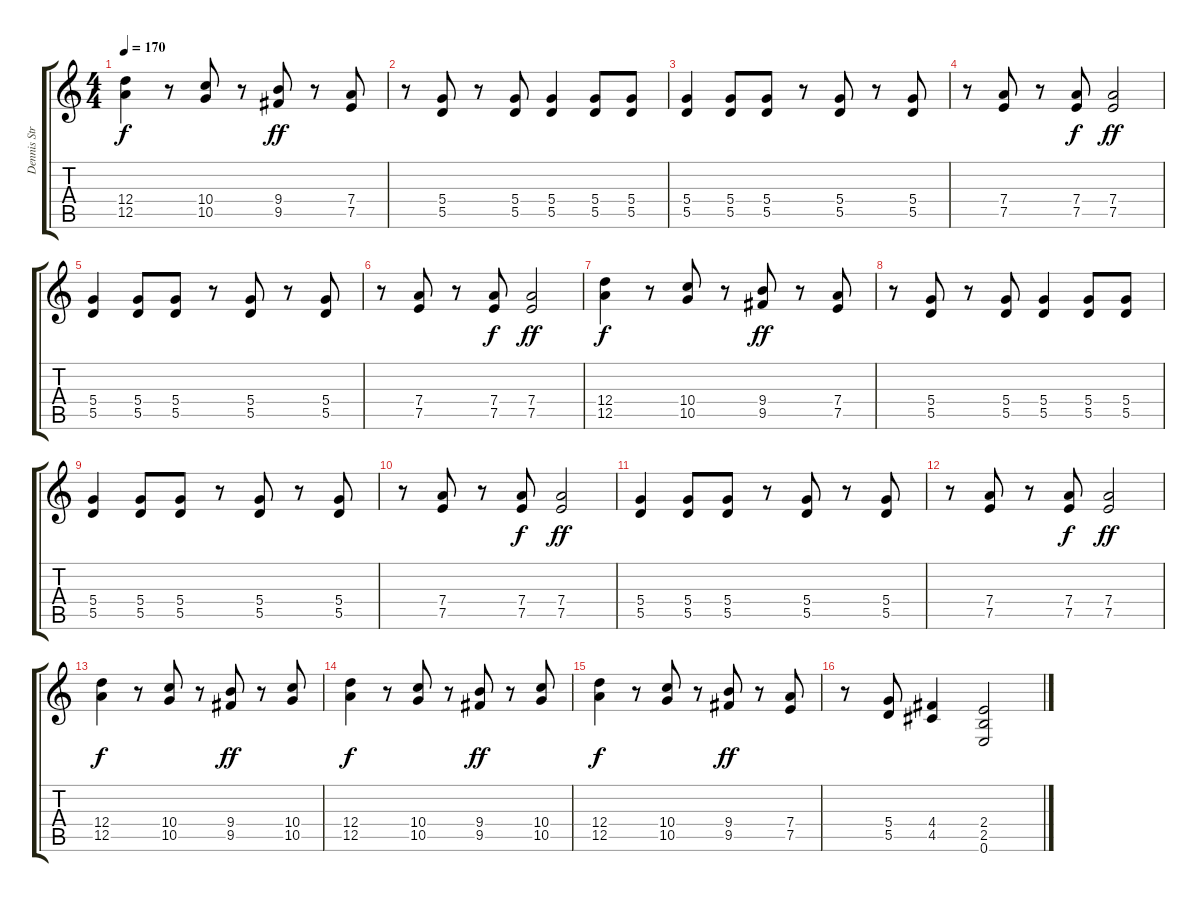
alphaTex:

\track ("Dennis Stratton" "Dennis Str") {instrument overdrivenguitar}
\staff {score tabs}
\tuning (E4 B3 G3 D3 A2 E2) {hide}
\ts (4 4)
\tempo 170
\clef g2
\ks c
(12.4 12.5).4{dy f instrument overdrivenguitar} r.8 (10.4 10.5).8 r.8 (9.4 9.5).8{dy ff} r.8 (7.4 7.5).8 |
r.8 (5.4 5.5).8 r.8 (5.4 5.5).8 (5.4 5.5).4 (5.4 5.5).8 (5.4 5.5).8 |
(5.4 5.5).4 (5.4 5.5).8 (5.4 5.5).8 r.8 (5.4 5.5).8 r.8 (5.4 5.5).8 |
r.8 (7.4 7.5).8 r.8 (7.4 7.5).8{dy f} (7.4 7.5).2{dy ff} |
(5.4 5.5).4 (5.4 5.5).8 (5.4 5.5).8 r.8 (5.4 5.5).8 r.8 (5.4 5.5).8 |
r.8 (7.4 7.5).8 r.8 (7.4 7.5).8{dy f} (7.4 7.5).2{dy ff} |
(12.4 12.5).4{dy f} r.8 (10.4 10.5).8 r.8 (9.4 9.5).8{dy ff} r.8 (7.4 7.5).8 |
r.8 (5.4 5.5).8 r.8 (5.4 5.5).8 (5.4 5.5).4 (5.4 5.5).8 (5.4 5.5).8 |
(5.4 5.5).4 (5.4 5.5).8 (5.4 5.5).8 r.8 (5.4 5.5).8 r.8 (5.4 5.5).8 |
r.8 (7.4 7.5).8 r.8 (7.4 7.5).8{dy f} (7.4 7.5).2{dy ff} |
(5.4 5.5).4 (5.4 5.5).8 (5.4 5.5).8 r.8 (5.4 5.5).8 r.8 (5.4 5.5).8 |
r.8 (7.4 7.5).8 r.8 (7.4 7.5).8{dy f} (7.4 7.5).2{dy ff} |
(12.4 12.5).4{dy f} r.8 (10.4 10.5).8 r.8 (9.4 9.5).8{dy ff} r.8 (10.4 10.5).8 |
(12.4 12.5).4{dy f} r.8 (10.4 10.5).8 r.8 (9.4 9.5).8{dy ff} r.8 (10.4 10.5).8 |
(12.4 12.5).4{dy f} r.8 (10.4 10.5).8 r.8 (9.4 9.5).8{dy ff} r.8 (7.4 7.5).8 |
r.8 (5.4 5.5).8 (4.4 4.5).4 (2.4 2.5 0.6).2
